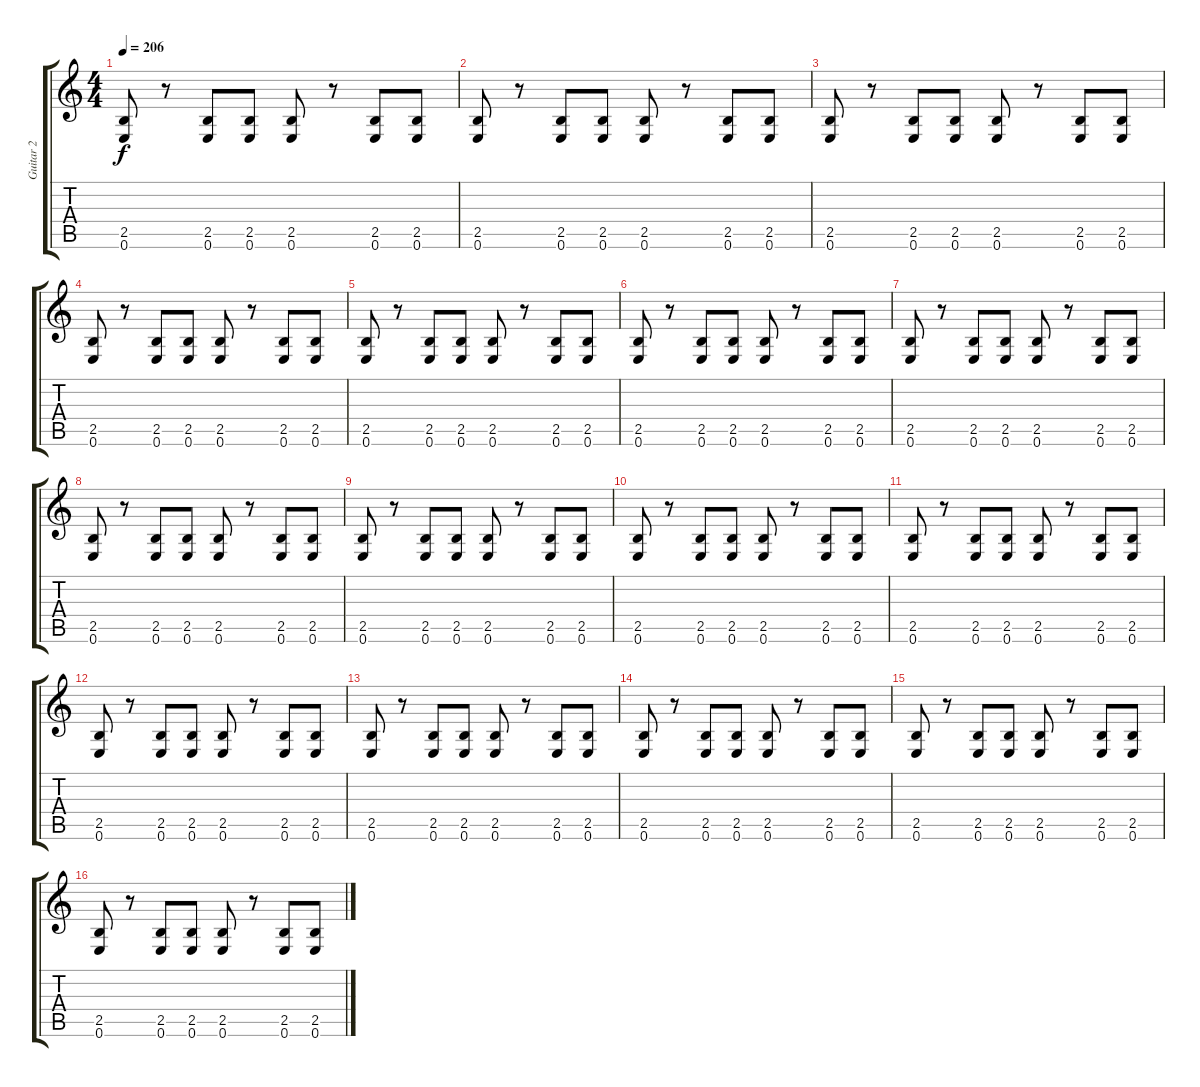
\track ("Guitar 2" "Guitar 2") {instrument distortionguitar}
\staff {score tabs}
\tuning (E4 B3 G3 D3 A2 E2) {hide}
\ts (4 4)
\tempo 206
\clef g2
\ks c
(2.5 0.6).8{dy f instrument distortionguitar} r.8 (2.5 0.6).8 (2.5 0.6).8 (2.5 0.6).8 r.8 (2.5 0.6).8 (2.5 0.6).8 |
(2.5 0.6).8 r.8 (2.5 0.6).8 (2.5 0.6).8 (2.5 0.6).8 r.8 (2.5 0.6).8 (2.5 0.6).8 |
(2.5 0.6).8 r.8 (2.5 0.6).8 (2.5 0.6).8 (2.5 0.6).8 r.8 (2.5 0.6).8 (2.5 0.6).8 |
(2.5 0.6).8 r.8 (2.5 0.6).8 (2.5 0.6).8 (2.5 0.6).8 r.8 (2.5 0.6).8 (2.5 0.6).8 |
(2.5 0.6).8 r.8 (2.5 0.6).8 (2.5 0.6).8 (2.5 0.6).8 r.8 (2.5 0.6).8 (2.5 0.6).8 |
(2.5 0.6).8 r.8 (2.5 0.6).8 (2.5 0.6).8 (2.5 0.6).8 r.8 (2.5 0.6).8 (2.5 0.6).8 |
(2.5 0.6).8 r.8 (2.5 0.6).8 (2.5 0.6).8 (2.5 0.6).8 r.8 (2.5 0.6).8 (2.5 0.6).8 |
(2.5 0.6).8 r.8 (2.5 0.6).8 (2.5 0.6).8 (2.5 0.6).8 r.8 (2.5 0.6).8 (2.5 0.6).8 |
(2.5 0.6).8 r.8 (2.5 0.6).8 (2.5 0.6).8 (2.5 0.6).8 r.8 (2.5 0.6).8 (2.5 0.6).8 |
(2.5 0.6).8 r.8 (2.5 0.6).8 (2.5 0.6).8 (2.5 0.6).8 r.8 (2.5 0.6).8 (2.5 0.6).8 |
(2.5 0.6).8 r.8 (2.5 0.6).8 (2.5 0.6).8 (2.5 0.6).8 r.8 (2.5 0.6).8 (2.5 0.6).8 |
(2.5 0.6).8 r.8 (2.5 0.6).8 (2.5 0.6).8 (2.5 0.6).8 r.8 (2.5 0.6).8 (2.5 0.6).8 |
(2.5 0.6).8 r.8 (2.5 0.6).8 (2.5 0.6).8 (2.5 0.6).8 r.8 (2.5 0.6).8 (2.5 0.6).8 |
(2.5 0.6).8 r.8 (2.5 0.6).8 (2.5 0.6).8 (2.5 0.6).8 r.8 (2.5 0.6).8 (2.5 0.6).8 |
(2.5 0.6).8 r.8 (2.5 0.6).8 (2.5 0.6).8 (2.5 0.6).8 r.8 (2.5 0.6).8 (2.5 0.6).8 |
(2.5 0.6).8 r.8 (2.5 0.6).8 (2.5 0.6).8 (2.5 0.6).8 r.8 (2.5 0.6).8 (2.5 0.6).8
